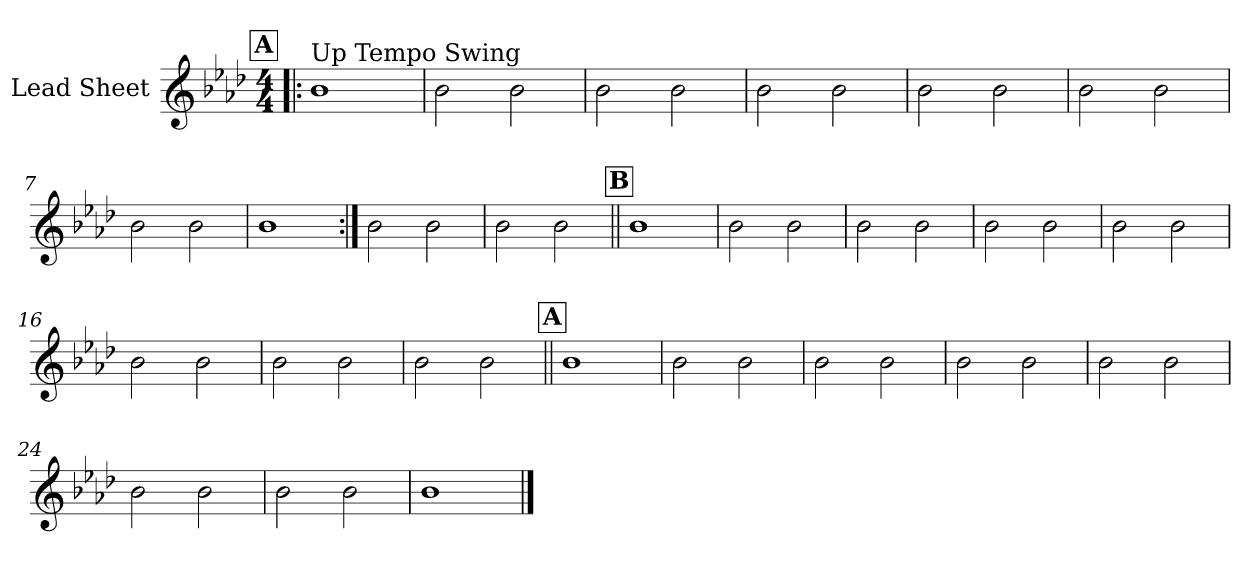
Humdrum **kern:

**kern
*part1
*staff1
*I"Lead Sheet
*clefG2
*k[b-e-a-d-]
*A-:
*M4/4
!!LO:REH:place=s1:a:fs=14:t=A
=1!|:
!LO:TX:a:t=Up Tempo Swing
1b-
=2
2b-\
2b-\
=3
2b-\
2b-\
=4
2b-\
2b-\
!!LO:LB:g=z
=5
2b-\
2b-\
=6
2b-\
2b-\
=7
2b-\
2b-\
=8
1b-
!!LO:LB:g=z
=9:|!
2b-\
2b-\
=10
2b-\
2b-\
!!LO:LB:g=z
!!LO:REH:place=s1:a:fs=14:t=B
=11||
1b-
=12
2b-\
2b-\
=13
2b-\
2b-\
=14
2b-\
2b-\
!!LO:LB:g=z
=15
2b-\
2b-\
=16
2b-\
2b-\
=17
2b-\
2b-\
=18
2b-\
2b-\
!!LO:LB:g=z
!!LO:REH:place=s1:a:fs=14:t=A
=19||
1b-
=20
2b-\
2b-\
=21
2b-\
2b-\
=22
2b-\
2b-\
!!LO:LB:g=z
=23
2b-\
2b-\
=24
2b-\
2b-\
=25
2b-\
2b-\
=26
1b-
==
*-
